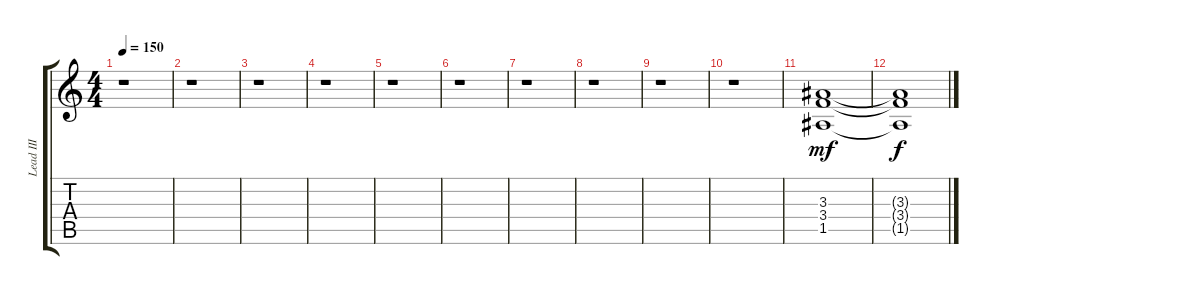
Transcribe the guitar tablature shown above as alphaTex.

\track ("Lead III" "Lead III") {instrument overdrivenguitar}
\staff {score tabs}
\tuning (E4 B3 G3 D3 A2 E2) {hide}
\ts (4 4)
\tempo 150
\clef g2
\ks c
r.1{dy mf} |
r.1 |
r.1 |
r.1 |
r.1 |
r.1 |
r.1 |
r.1 |
r.1 |
r.1 |
(3.3 3.4 1.5).1 |
(3.3{t} 3.4{t} 1.5{t}).1{dy f}
